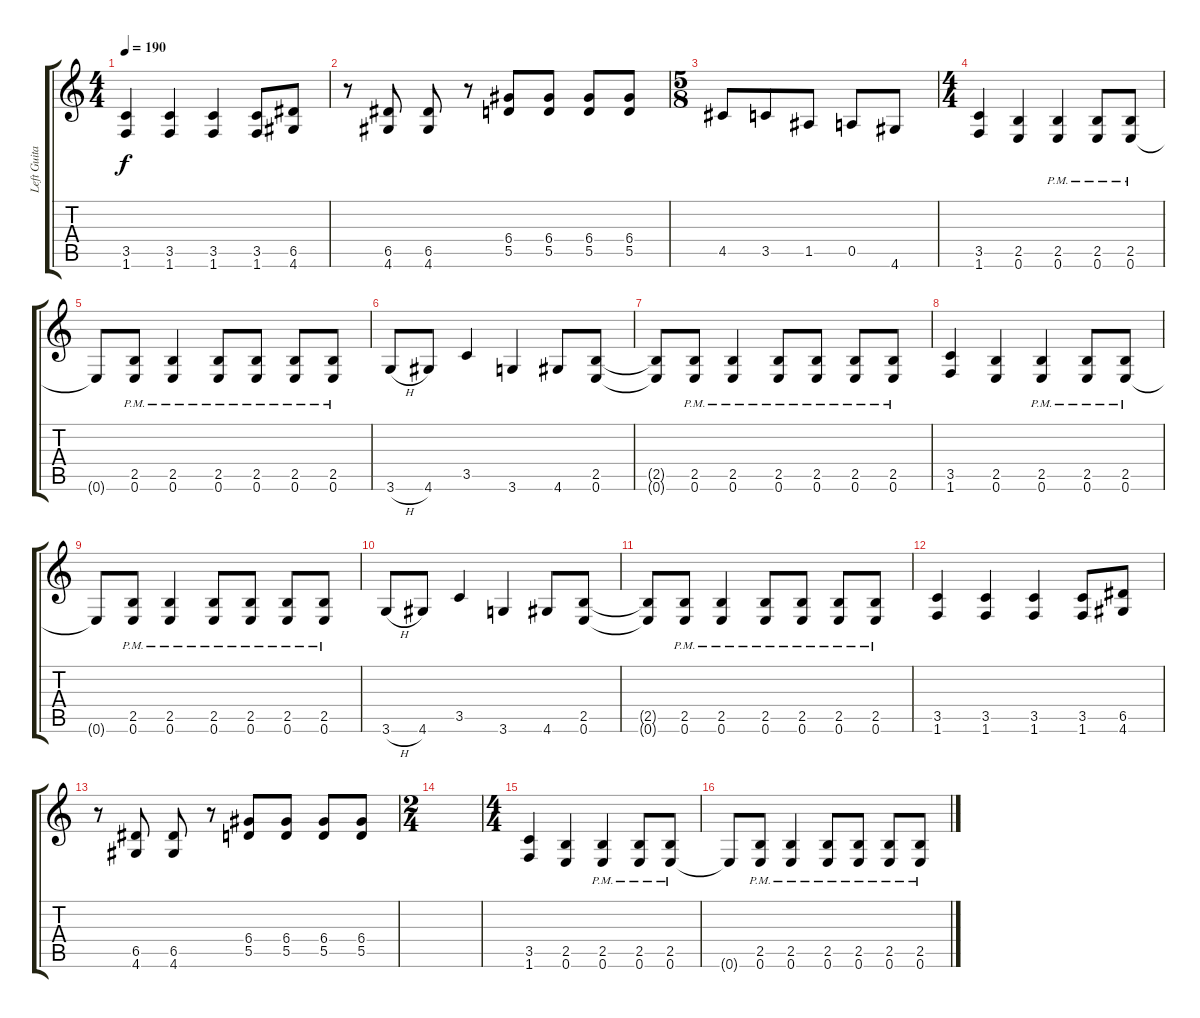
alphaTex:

\track ("Left Guitar" "Left Guita") {instrument distortionguitar}
\staff {score tabs}
\tuning (E4 B3 G3 D3 A2 E2) {hide}
\ts (4 4)
\tempo 190
\clef g2
\ks c
(3.5 1.6).4{dy f} (3.5 1.6).4 (3.5 1.6).4 (3.5 1.6).8 (6.5 4.6).8 |
r.8 (6.5 4.6).8 (6.5 4.6).8 r.8 (6.4 5.5).8 (6.4 5.5).8 (6.4 5.5).8 (6.4 5.5).8 |
\ts (5 8)
4.5.8 3.5.8 1.5.8 0.5.8 4.6.8 |
\ts (4 4)
(3.5 1.6).4 (2.5 0.6).4 (2.5{pm} 0.6{pm}).4 (2.5{pm} 0.6{pm}).8 (2.5{pm} 0.6{pm}).8 |
0.6{t}.8 (2.5{pm} 0.6{pm}).8 (2.5{pm} 0.6{pm}).4 (2.5{pm} 0.6{pm}).8 (2.5{pm} 0.6{pm}).8 (2.5{pm} 0.6{pm}).8 (2.5{pm} 0.6{pm}).8 |
3.6{h}.8 4.6.8 3.5.4 3.6.4 4.6.8 (2.5 0.6).8 |
(2.5{t} 0.6{t}).8 (2.5{pm} 0.6{pm}).8 (2.5{pm} 0.6{pm}).4 (2.5{pm} 0.6{pm}).8 (2.5{pm} 0.6{pm}).8 (2.5{pm} 0.6{pm}).8 (2.5{pm} 0.6{pm}).8 |
(3.5 1.6).4 (2.5 0.6).4 (2.5{pm} 0.6{pm}).4 (2.5{pm} 0.6{pm}).8 (2.5{pm} 0.6{pm}).8 |
0.6{t}.8 (2.5{pm} 0.6{pm}).8 (2.5{pm} 0.6{pm}).4 (2.5{pm} 0.6{pm}).8 (2.5{pm} 0.6{pm}).8 (2.5{pm} 0.6{pm}).8 (2.5{pm} 0.6{pm}).8 |
3.6{h}.8 4.6.8 3.5.4 3.6.4 4.6.8 (2.5 0.6).8 |
(2.5{t} 0.6{t}).8 (2.5{pm} 0.6{pm}).8 (2.5{pm} 0.6{pm}).4 (2.5{pm} 0.6{pm}).8 (2.5{pm} 0.6{pm}).8 (2.5{pm} 0.6{pm}).8 (2.5{pm} 0.6{pm}).8 |
(3.5 1.6).4 (3.5 1.6).4 (3.5 1.6).4 (3.5 1.6).8 (6.5 4.6).8 |
r.8 (6.5 4.6).8 (6.5 4.6).8 r.8 (6.4 5.5).8 (6.4 5.5).8 (6.4 5.5).8 (6.4 5.5).8 |
\ts (2 4)
|
\ts (4 4)
(3.5 1.6).4 (2.5 0.6).4 (2.5{pm} 0.6{pm}).4 (2.5{pm} 0.6{pm}).8 (2.5{pm} 0.6{pm}).8 |
0.6{t}.8 (2.5{pm} 0.6{pm}).8 (2.5{pm} 0.6{pm}).4 (2.5{pm} 0.6{pm}).8 (2.5{pm} 0.6{pm}).8 (2.5{pm} 0.6{pm}).8 (2.5{pm} 0.6{pm}).8
